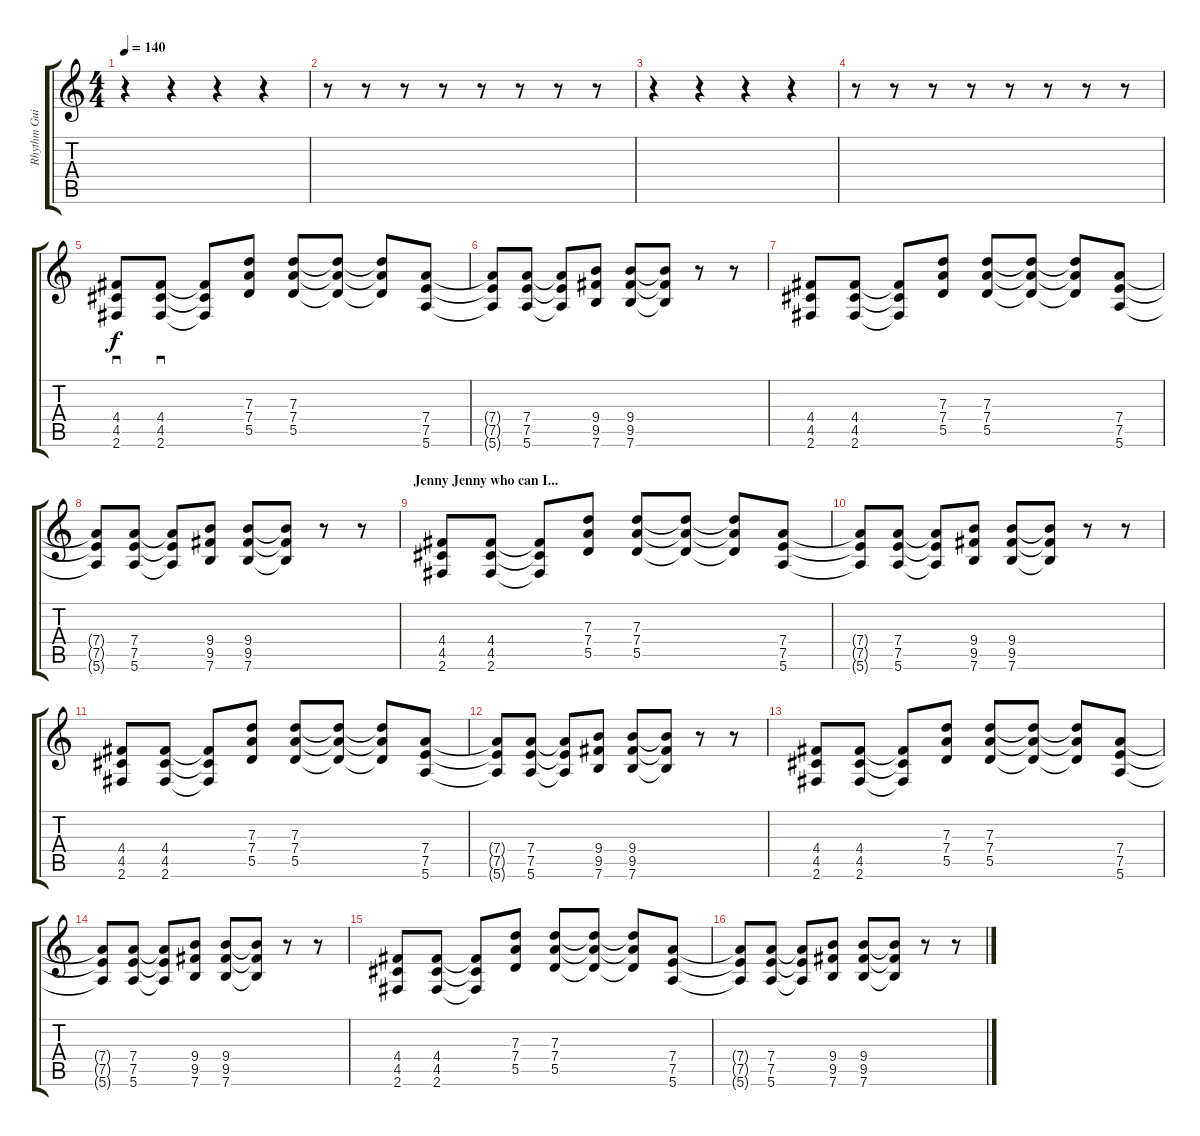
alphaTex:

\track ("Rhythm Guitar" "Rhythm Gui") {instrument overdrivenguitar}
\staff {score tabs}
\tuning (E4 B3 G3 D3 A2 E2) {hide}
\ts (4 4)
\tempo 140
\clef g2
\ks c
r.4{dy f instrument overdrivenguitar} r.4 r.4 r.4 |
r.8 r.8 r.8 r.8 r.8 r.8 r.8 r.8 |
r.4 r.4 r.4 r.4 |
r.8 r.8 r.8 r.8 r.8 r.8 r.8 r.8 |
(4.4 4.5 2.6).8{sd} (4.4 4.5 2.6).8{sd} (4.4{t} 4.5{t} 2.6{t}).8 (7.3 7.4 5.5).8 (7.3 7.4 5.5).8 (7.3{t} 7.4{t} 5.5{t}).8 (7.3{t} 7.4{t} 5.5{t}).8 (7.4 7.5 5.6).8 |
(7.4{t} 7.5{t} 5.6{t}).8 (7.4 7.5 5.6).8 (7.4{t} 7.5{t} 5.6{t}).8 (9.4 9.5 7.6).8 (9.4 9.5 7.6).8 (9.4{t} 9.5{t} 7.6{t}).8 r.8 r.8 |
(4.4 4.5 2.6).8 (4.4 4.5 2.6).8 (4.4{t} 4.5{t} 2.6{t}).8 (7.3 7.4 5.5).8 (7.3 7.4 5.5).8 (7.3{t} 7.4{t} 5.5{t}).8 (7.3{t} 7.4{t} 5.5{t}).8 (7.4 7.5 5.6).8 |
(7.4{t} 7.5{t} 5.6{t}).8 (7.4 7.5 5.6).8 (7.4{t} 7.5{t} 5.6{t}).8 (9.4 9.5 7.6).8 (9.4 9.5 7.6).8 (9.4{t} 9.5{t} 7.6{t}).8 r.8 r.8 |
\section ("" "Jenny Jenny who can I...")
(4.4 4.5 2.6).8 (4.4 4.5 2.6).8 (4.4{t} 4.5{t} 2.6{t}).8 (7.3 7.4 5.5).8 (7.3 7.4 5.5).8 (7.3{t} 7.4{t} 5.5{t}).8 (7.3{t} 7.4{t} 5.5{t}).8 (7.4 7.5 5.6).8 |
(7.4{t} 7.5{t} 5.6{t}).8 (7.4 7.5 5.6).8 (7.4{t} 7.5{t} 5.6{t}).8 (9.4 9.5 7.6).8 (9.4 9.5 7.6).8 (9.4{t} 9.5{t} 7.6{t}).8 r.8 r.8 |
(4.4 4.5 2.6).8 (4.4 4.5 2.6).8 (4.4{t} 4.5{t} 2.6{t}).8 (7.3 7.4 5.5).8 (7.3 7.4 5.5).8 (7.3{t} 7.4{t} 5.5{t}).8 (7.3{t} 7.4{t} 5.5{t}).8 (7.4 7.5 5.6).8 |
(7.4{t} 7.5{t} 5.6{t}).8 (7.4 7.5 5.6).8 (7.4{t} 7.5{t} 5.6{t}).8 (9.4 9.5 7.6).8 (9.4 9.5 7.6).8 (9.4{t} 9.5{t} 7.6{t}).8 r.8 r.8 |
(4.4 4.5 2.6).8 (4.4 4.5 2.6).8 (4.4{t} 4.5{t} 2.6{t}).8 (7.3 7.4 5.5).8 (7.3 7.4 5.5).8 (7.3{t} 7.4{t} 5.5{t}).8 (7.3{t} 7.4{t} 5.5{t}).8 (7.4 7.5 5.6).8 |
(7.4{t} 7.5{t} 5.6{t}).8 (7.4 7.5 5.6).8 (7.4{t} 7.5{t} 5.6{t}).8 (9.4 9.5 7.6).8 (9.4 9.5 7.6).8 (9.4{t} 9.5{t} 7.6{t}).8 r.8 r.8 |
(4.4 4.5 2.6).8 (4.4 4.5 2.6).8 (4.4{t} 4.5{t} 2.6{t}).8 (7.3 7.4 5.5).8 (7.3 7.4 5.5).8 (7.3{t} 7.4{t} 5.5{t}).8 (7.3{t} 7.4{t} 5.5{t}).8 (7.4 7.5 5.6).8 |
(7.4{t} 7.5{t} 5.6{t}).8 (7.4 7.5 5.6).8 (7.4{t} 7.5{t} 5.6{t}).8 (9.4 9.5 7.6).8 (9.4 9.5 7.6).8 (9.4{t} 9.5{t} 7.6{t}).8 r.8 r.8
